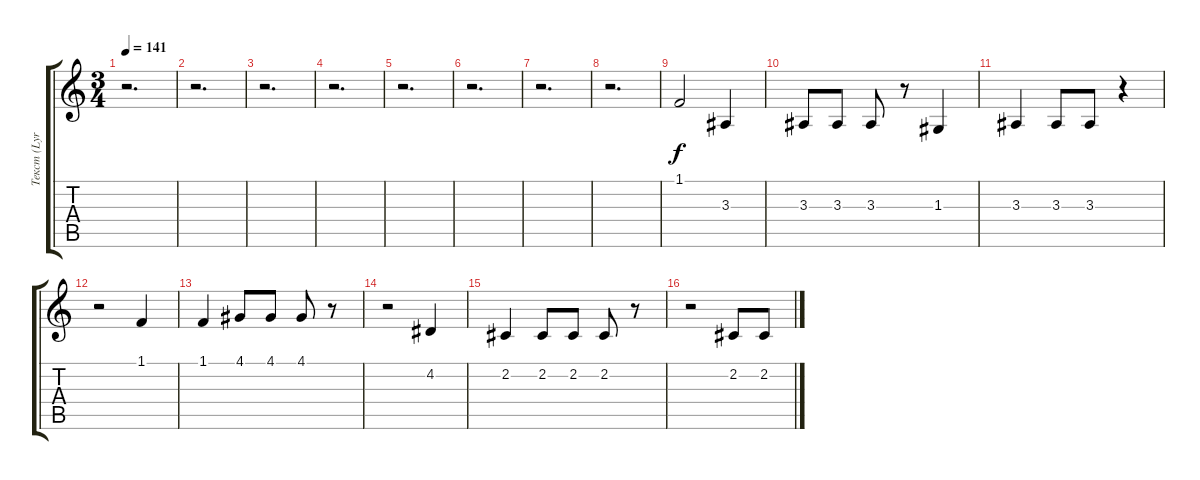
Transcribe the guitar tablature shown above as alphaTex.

\track ("Текст (Lyrics)" "Текст (Lyr") {instrument tenorsax}
\staff {score tabs}
\tuning (E4 B3 G3 D3 A2 E2) {hide}
\ts (3 4)
\tempo 141
\clef g2
\ks c
r.2{d dy f} |
r.2{d} |
r.2{d} |
r.2{d} |
r.2{d} |
r.2{d} |
r.2{d} |
r.2{d} |
1.1.2 3.3.4 |
3.3.8 3.3.8 3.3.8 r.8 1.3.4 |
3.3.4 3.3.8 3.3.8 r.4 |
r.2 1.1.4 |
1.1.4 4.1.8 4.1.8 4.1.8 r.8 |
r.2 4.2.4 |
2.2.4 2.2.8 2.2.8 2.2.8 r.8 |
r.2 2.2.8 2.2.8
